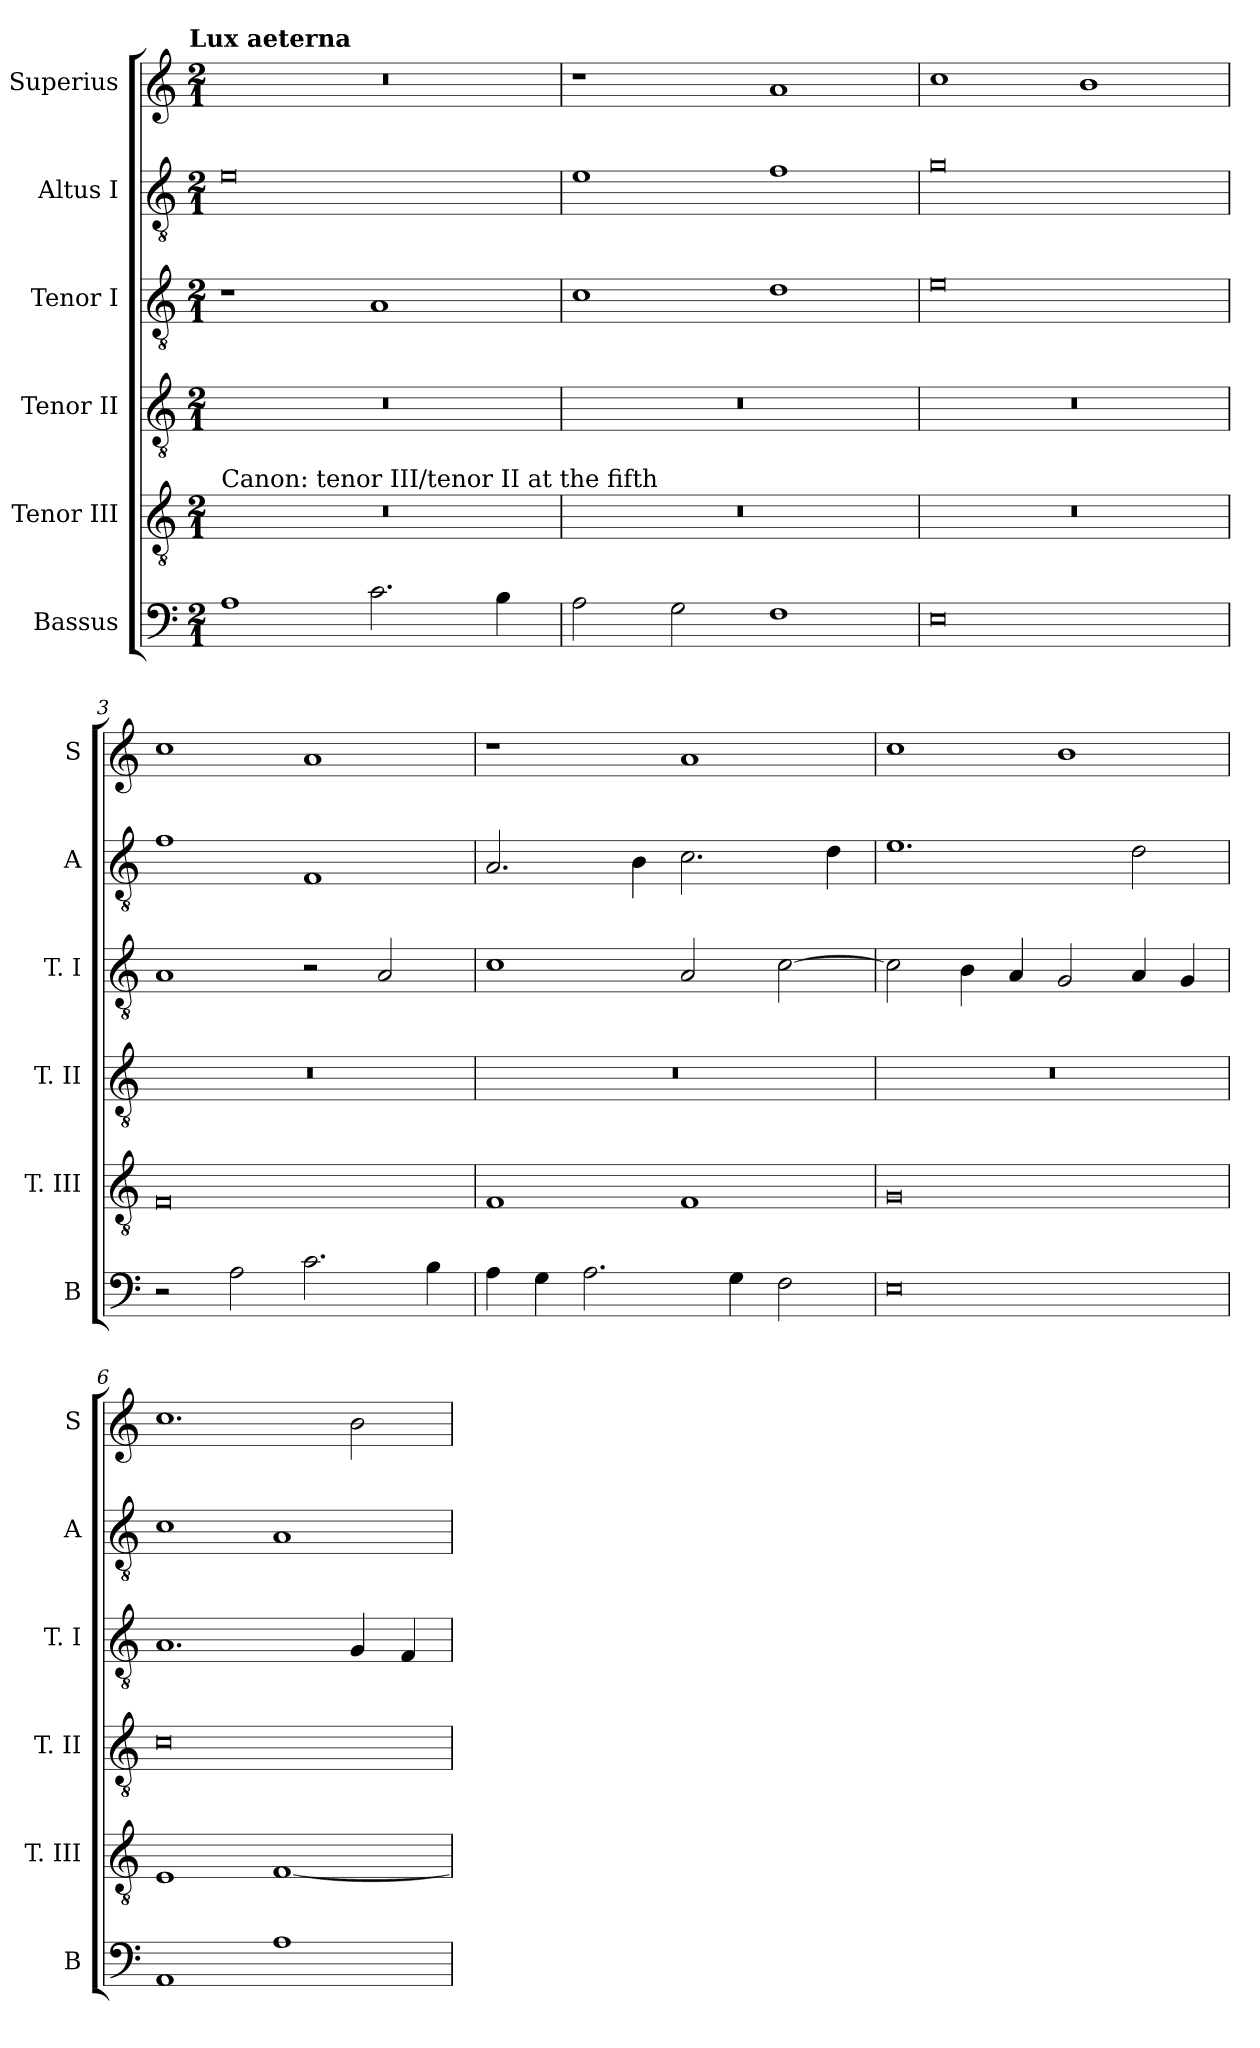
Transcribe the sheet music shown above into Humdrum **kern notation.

**kern	**kern	**kern	**kern	**kern	**kern
*part6	*part5	*part4	*part3	*part2	*part1
*staff6	*staff5	*staff4	*staff3	*staff2	*staff1
*I"Bassus	*I"Tenor III	*I"Tenor II	*I"Tenor I	*I"Altus I	*I"Superius
*I'B	*I'T. III	*I'T. II	*I'T. I	*I'A	*I'S
*clefF4	*clefGv2	*clefGv2	*clefGv2	*clefGv2	*clefG2
*k[]	*k[]	*k[]	*k[]	*k[]	*k[]
*C:	*C:	*C:	*C:	*C:	*C:
!!LO:TX:omd:t=Lux aeterna
*M2/1	*M2/1	*M2/1	*M2/1	*M2/1	*M2/1
=	=	=	=	=	=
!	!LO:TX:a:t=Canon&colon; tenor III/tenor II at the fifth	!	!	!	!
1A	0r	0r	1r	0e	0r
2.c	.	.	1A	.	.
4B	.	.	.	.	.
=1	=1	=1	=1	=1	=1
2A	0r	0r	1c	1e	1r
2G	.	.	.	.	.
1F	.	.	1d	1f	1a
=2	=2	=2	=2	=2	=2
0E	0r	0r	0e	0g	1cc
.	.	.	.	.	1b
=3	=3	=3	=3	=3	=3
2r	0F	0r	1A	1f	1cc
2A	.	.	.	.	.
2.c	.	.	2r	1F	1a
.	.	.	2A	.	.
4B	.	.	.	.	.
=4	=4	=4	=4	=4	=4
4A	1F	0r	1c	2.A	1r
4G	.	.	.	.	.
2.A	.	.	.	.	.
.	.	.	.	4B	.
.	1F	.	2A	2.c	1a
4G	.	.	.	.	.
2F	.	.	[2c	.	.
.	.	.	.	4d	.
=5	=5	=5	=5	=5	=5
0E	0G	0r	2c]	1.e	1cc
.	.	.	4B	.	.
.	.	.	4A	.	.
.	.	.	2G	.	1b
.	.	.	4A	2d	.
.	.	.	4G	.	.
=6	=6	=6	=6	=6	=6
1AA	1E	0c	1.A	1c	1.cc
1A	[1F	.	.	1A	.
.	.	.	4G	.	2b
.	.	.	4F	.	.
=	=	=	=	=	=
*-	*-	*-	*-	*-	*-
